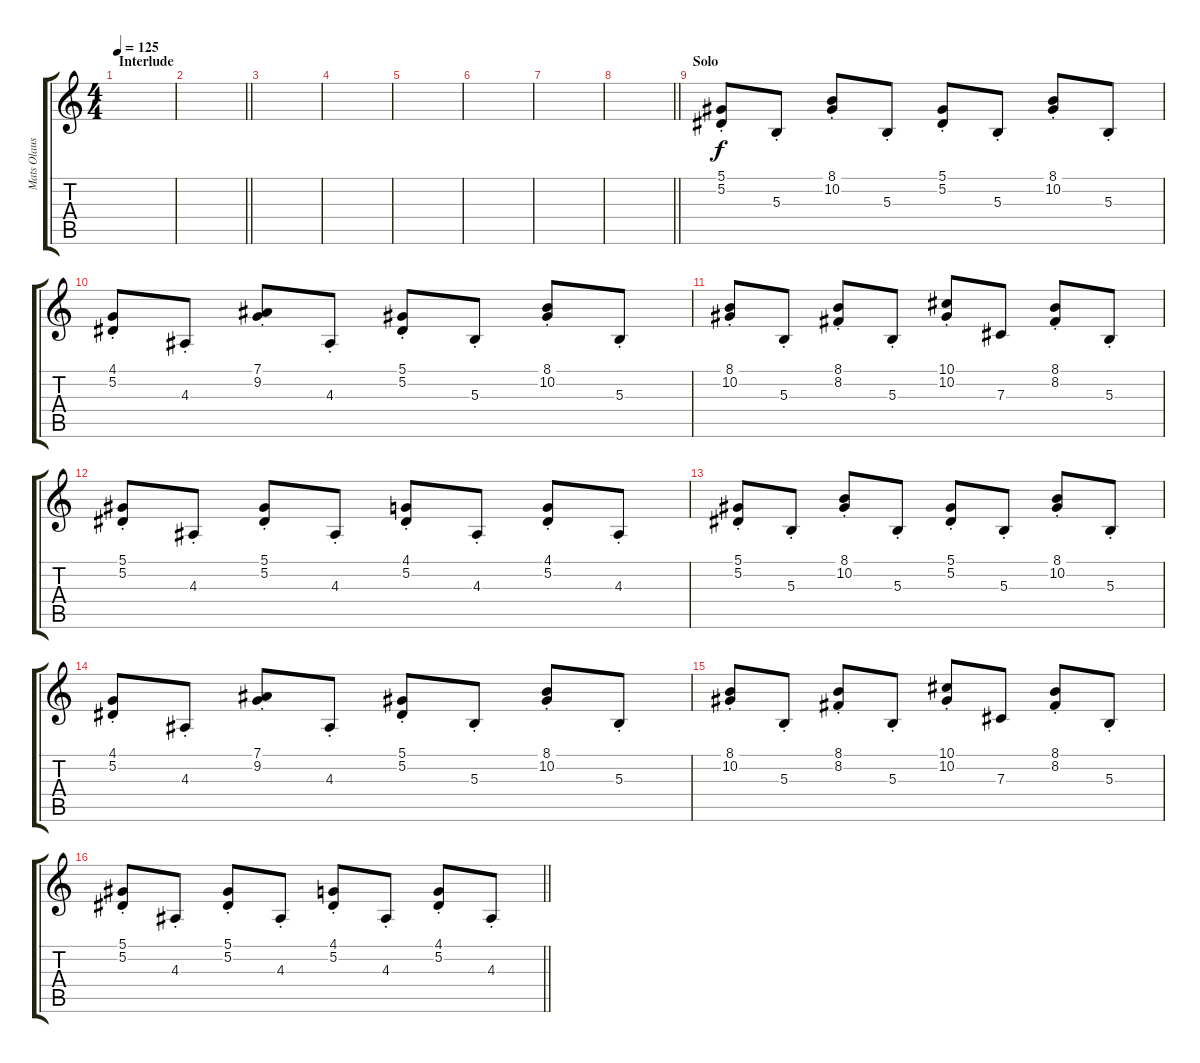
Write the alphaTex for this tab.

\track ("Mats Olausson" "Mats Olaus") {instrument cello}
\staff {score tabs}
\tuning (Eb4 Bb3 Gb3 Db3 Ab2 Eb2) {hide}
\ts (4 4)
\section ("" "Interlude")
\tempo 125
\clef g2
\ks c
|
\barLineRight lightlight
|
|
|
|
|
|
\barLineRight lightlight
|
\section ("" "Solo")
(5.1{st} 5.2{st}).8 5.3{st}.8 (8.1{st} 10.2{st}).8 5.3{st}.8 (5.1{st} 5.2{st}).8 5.3{st}.8 (8.1{st} 10.2{st}).8 5.3{st}.8 |
(4.1{st} 5.2{st}).8 4.3{st}.8 (7.1{st} 9.2{st}).8 4.3{st}.8 (5.1{st} 5.2{st}).8 5.3{st}.8 (8.1{st} 10.2{st}).8 5.3{st}.8 |
(8.1{st} 10.2{st}).8 5.3{st}.8 (8.1{st} 8.2).8 5.3{st}.8 (10.1{st} 10.2).8 7.3.8 (8.1{st} 8.2).8 5.3{st}.8 |
(5.1{st} 5.2{st}).8 4.3{st}.8 (5.1{st} 5.2{st}).8 4.3{st}.8 (4.1{st} 5.2{st}).8 4.3{st}.8 (4.1{st} 5.2{st}).8 4.3{st}.8 |
(5.1{st} 5.2{st}).8 5.3{st}.8 (8.1{st} 10.2{st}).8 5.3{st}.8 (5.1{st} 5.2{st}).8 5.3{st}.8 (8.1{st} 10.2{st}).8 5.3{st}.8 |
(4.1{st} 5.2{st}).8 4.3{st}.8 (7.1{st} 9.2{st}).8 4.3{st}.8 (5.1{st} 5.2{st}).8 5.3{st}.8 (8.1{st} 10.2{st}).8 5.3{st}.8 |
(8.1{st} 10.2{st}).8 5.3{st}.8 (8.1{st} 8.2).8 5.3{st}.8 (10.1{st} 10.2).8 7.3.8 (8.1{st} 8.2).8 5.3{st}.8 |
\barLineRight lightlight
(5.1{st} 5.2{st}).8 4.3{st}.8 (5.1{st} 5.2{st}).8 4.3{st}.8 (4.1{st} 5.2{st}).8 4.3{st}.8 (4.1{st} 5.2{st}).8 4.3{st}.8
